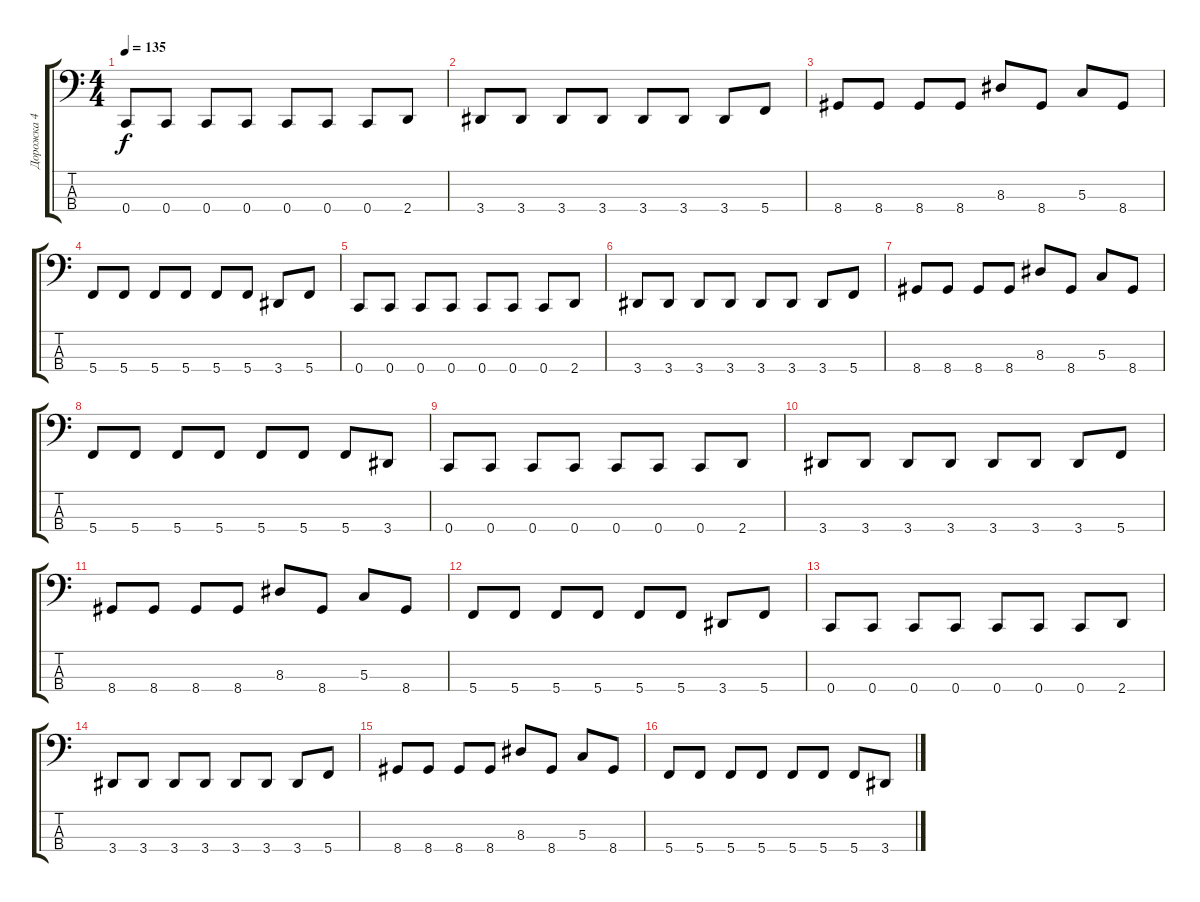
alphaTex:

\track ("Дорожка 4" "Дорожка 4") {instrument electricbassfinger}
\staff {score tabs}
\tuning (F2 C2 G1 C1) {hide}
\ts (4 4)
\tempo 135
\clef f4
\ks c
0.4.8{dy f} 0.4.8 0.4.8 0.4.8 0.4.8 0.4.8 0.4.8 2.4.8 |
3.4.8 3.4.8 3.4.8 3.4.8 3.4.8 3.4.8 3.4.8 5.4.8 |
8.4.8 8.4.8 8.4.8 8.4.8 8.3.8 8.4.8 5.3.8 8.4.8 |
5.4.8 5.4.8 5.4.8 5.4.8 5.4.8 5.4.8 3.4.8 5.4.8 |
0.4.8 0.4.8 0.4.8 0.4.8 0.4.8 0.4.8 0.4.8 2.4.8 |
3.4.8 3.4.8 3.4.8 3.4.8 3.4.8 3.4.8 3.4.8 5.4.8 |
8.4.8 8.4.8 8.4.8 8.4.8 8.3.8 8.4.8 5.3.8 8.4.8 |
5.4.8 5.4.8 5.4.8 5.4.8 5.4.8 5.4.8 5.4.8 3.4.8 |
0.4.8 0.4.8 0.4.8 0.4.8 0.4.8 0.4.8 0.4.8 2.4.8 |
3.4.8 3.4.8 3.4.8 3.4.8 3.4.8 3.4.8 3.4.8 5.4.8 |
8.4.8 8.4.8 8.4.8 8.4.8 8.3.8 8.4.8 5.3.8 8.4.8 |
5.4.8 5.4.8 5.4.8 5.4.8 5.4.8 5.4.8 3.4.8 5.4.8 |
0.4.8 0.4.8 0.4.8 0.4.8 0.4.8 0.4.8 0.4.8 2.4.8 |
3.4.8 3.4.8 3.4.8 3.4.8 3.4.8 3.4.8 3.4.8 5.4.8 |
8.4.8 8.4.8 8.4.8 8.4.8 8.3.8 8.4.8 5.3.8 8.4.8 |
5.4.8 5.4.8 5.4.8 5.4.8 5.4.8 5.4.8 5.4.8 3.4.8
